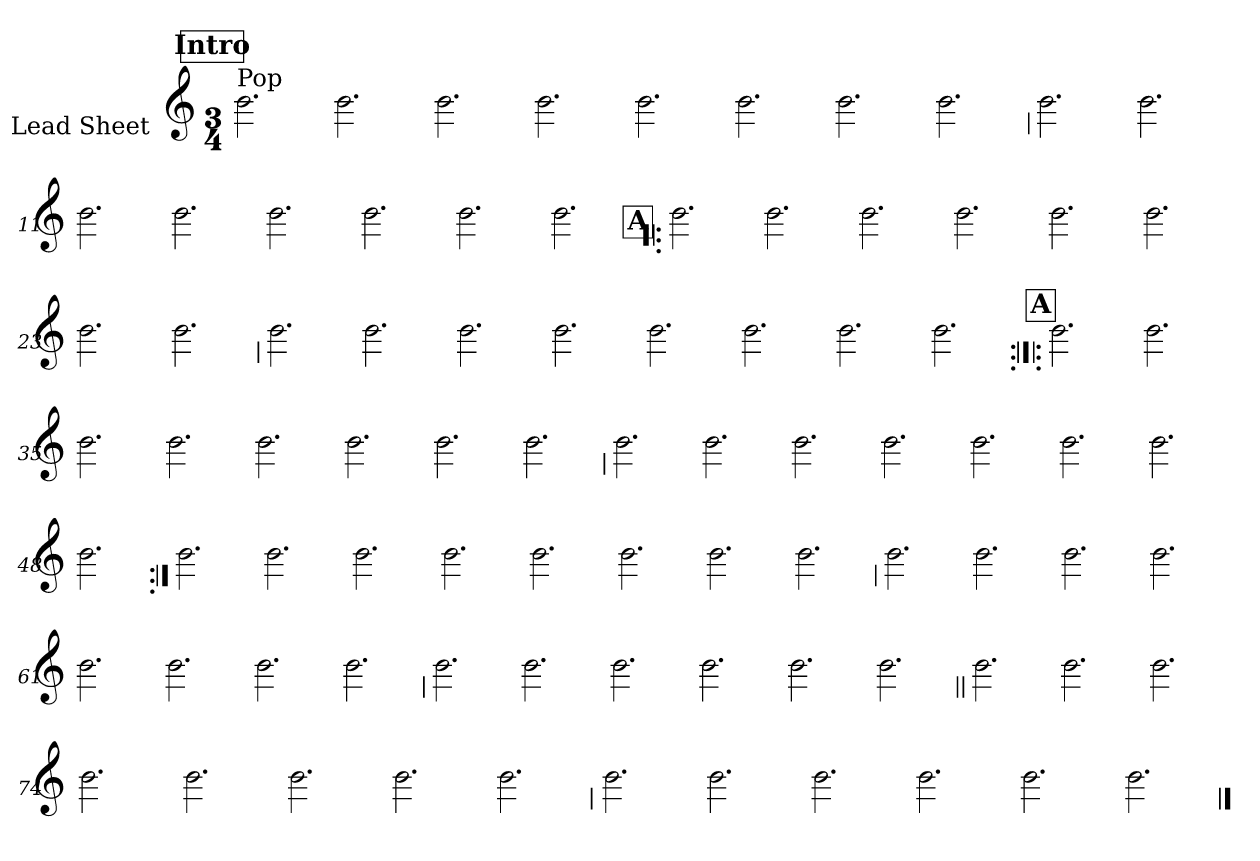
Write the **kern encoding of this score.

**kern
*part1
*staff1
*I"Lead Sheet
*stria0
*clefG2
*k[]
*C:
*M3/4
*MM114
!!LO:REH:place=s1:a:t=Intro
=1||
!LO:TX:a:t=Pop
2.b
=2-
2.b
=3-
2.b
=4-
2.b
=5-
2.b
=6-
2.b
=7-
2.b
=8-
2.b
!!LO:LB:g=z
=9
2.b
=10-
2.b
=11-
2.b
=12-
2.b
=13-
2.b
=14-
2.b
=15-
2.b
=16-
2.b
!!LO:LB:g=z
!!LO:REH:place=s1:a:t=A
=17!|:
2.b
=18-
2.b
=19-
2.b
=20-
2.b
=21-
2.b
=22-
2.b
=23-
2.b
=24-
2.b
!!LO:LB:g=z
=25
2.b
=26-
2.b
=27-
2.b
=28-
2.b
=29-
2.b
=30-
2.b
=31-
2.b
=32-
2.b
!!LO:LB:g=z
!!LO:REH:place=s1:a:t=A
=33:|!|:
2.b
=34-
2.b
=35-
2.b
=36-
2.b
=37-
2.b
=38-
2.b
=39-
2.b
=40-
2.b
!!LO:LB:g=z
=41
2.b
=42-
2.b
=43-
2.b
=44-
2.b
=45-
2.b
=46-
2.b
=47-
2.b
=48-
2.b
!!LO:LB:g=z
=49:|!
2.b
=50-
2.b
=51-
2.b
=52-
2.b
=53-
2.b
=54-
2.b
=55-
2.b
=56-
2.b
!!LO:LB:g=z
=57
2.b
=58-
2.b
=59-
2.b
=60-
2.b
=61-
2.b
=62-
2.b
=63-
2.b
=64-
2.b
!!LO:LB:g=z
=65
2.b
=66-
2.b
=67-
2.b
=68-
2.b
=69-
2.b
=70-
2.b
!!LO:LB:g=z
=71||
2.b
=72-
2.b
=73-
2.b
=74-
2.b
=75-
2.b
=76-
2.b
=77-
2.b
=78-
2.b
!!LO:LB:g=z
=79
2.b
=80-
2.b
=81-
2.b
=82-
2.b
=83-
2.b
=84-
2.b
==
*-
